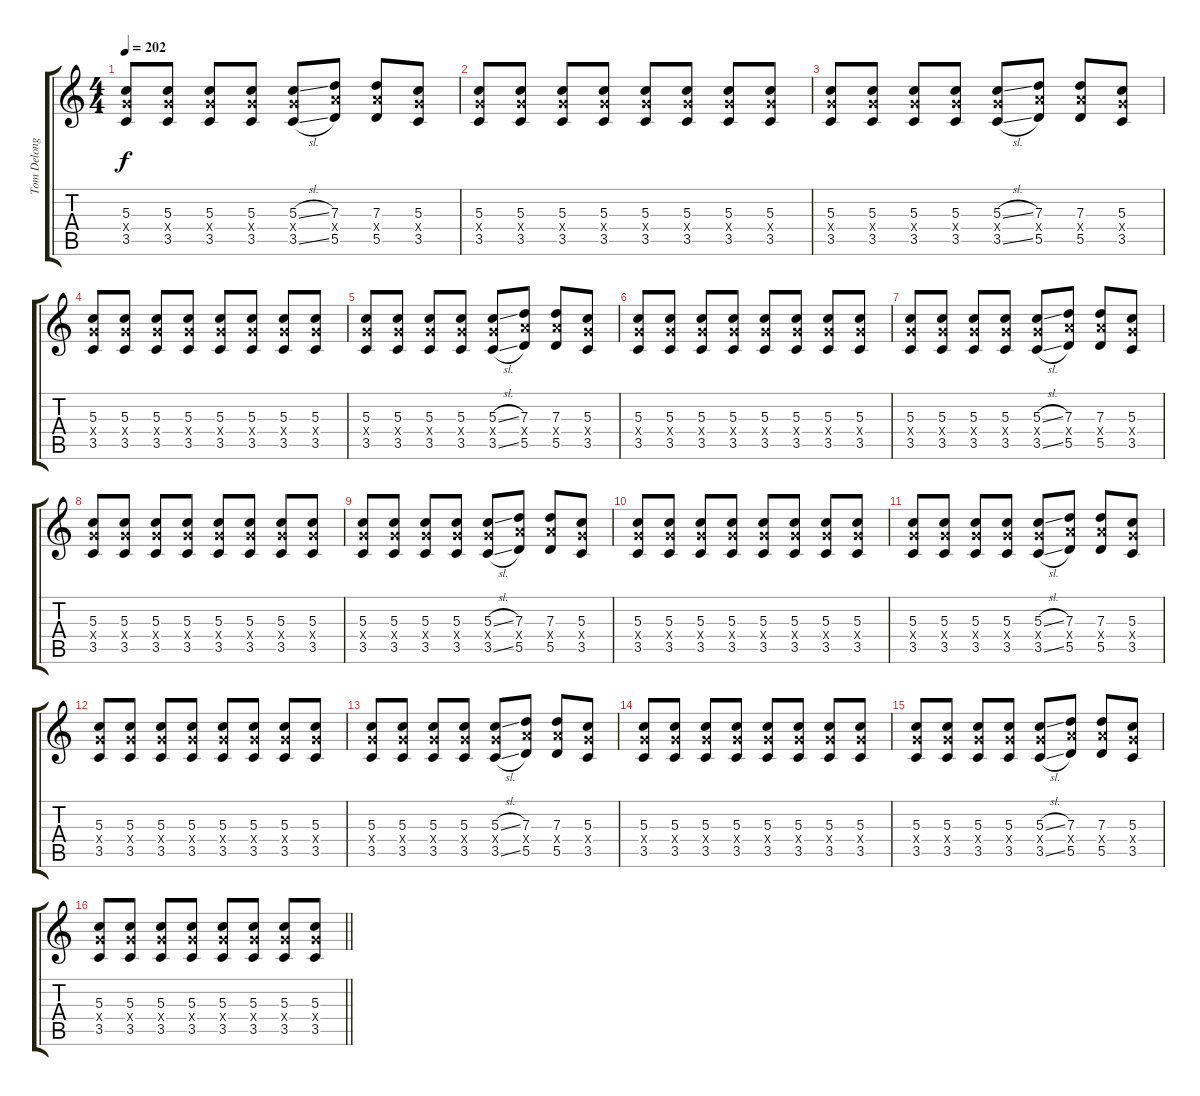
\track ("Tom Delonge - Guitar" "Tom Delong") {instrument distortionguitar}
\staff {score tabs}
\tuning (E4 B3 G3 D3 A2 E2) {hide}
\ts (4 4)
\tempo 202
\clef g2
\ks c
(5.3 5.4{x} 3.5).8{dy f volume 11} (5.3 5.4{x} 3.5).8 (5.3 5.4{x} 3.5).8 (5.3 5.4{x} 3.5).8 (5.3{sl} 5.4{x} 3.5{sl}).8 (7.3 7.4{x} 5.5).8 (7.3 7.4{x} 5.5).8 (5.3 5.4{x} 3.5).8 |
(5.3 5.4{x} 3.5).8 (5.3 5.4{x} 3.5).8 (5.3 5.4{x} 3.5).8 (5.3 5.4{x} 3.5).8 (5.3 5.4{x} 3.5).8 (5.3 5.4{x} 3.5).8 (5.3 5.4{x} 3.5).8 (5.3 5.4{x} 3.5).8 |
(5.3 5.4{x} 3.5).8 (5.3 5.4{x} 3.5).8 (5.3 5.4{x} 3.5).8 (5.3 5.4{x} 3.5).8 (5.3{sl} 5.4{x} 3.5{sl}).8 (7.3 7.4{x} 5.5).8 (7.3 7.4{x} 5.5).8 (5.3 5.4{x} 3.5).8 |
(5.3 5.4{x} 3.5).8 (5.3 5.4{x} 3.5).8 (5.3 5.4{x} 3.5).8 (5.3 5.4{x} 3.5).8 (5.3 5.4{x} 3.5).8 (5.3 5.4{x} 3.5).8 (5.3 5.4{x} 3.5).8 (5.3 5.4{x} 3.5).8 |
(5.3 5.4{x} 3.5).8 (5.3 5.4{x} 3.5).8 (5.3 5.4{x} 3.5).8 (5.3 5.4{x} 3.5).8 (5.3{sl} 5.4{x} 3.5{sl}).8 (7.3 7.4{x} 5.5).8 (7.3 7.4{x} 5.5).8 (5.3 5.4{x} 3.5).8 |
(5.3 5.4{x} 3.5).8 (5.3 5.4{x} 3.5).8 (5.3 5.4{x} 3.5).8 (5.3 5.4{x} 3.5).8 (5.3 5.4{x} 3.5).8 (5.3 5.4{x} 3.5).8 (5.3 5.4{x} 3.5).8 (5.3 5.4{x} 3.5).8 |
(5.3 5.4{x} 3.5).8 (5.3 5.4{x} 3.5).8 (5.3 5.4{x} 3.5).8 (5.3 5.4{x} 3.5).8 (5.3{sl} 5.4{x} 3.5{sl}).8 (7.3 7.4{x} 5.5).8 (7.3 7.4{x} 5.5).8 (5.3 5.4{x} 3.5).8 |
(5.3 5.4{x} 3.5).8 (5.3 5.4{x} 3.5).8 (5.3 5.4{x} 3.5).8 (5.3 5.4{x} 3.5).8 (5.3 5.4{x} 3.5).8 (5.3 5.4{x} 3.5).8 (5.3 5.4{x} 3.5).8 (5.3 5.4{x} 3.5).8 |
(5.3 5.4{x} 3.5).8 (5.3 5.4{x} 3.5).8 (5.3 5.4{x} 3.5).8 (5.3 5.4{x} 3.5).8 (5.3{sl} 5.4{x} 3.5{sl}).8 (7.3 7.4{x} 5.5).8 (7.3 7.4{x} 5.5).8 (5.3 5.4{x} 3.5).8 |
(5.3 5.4{x} 3.5).8 (5.3 5.4{x} 3.5).8 (5.3 5.4{x} 3.5).8 (5.3 5.4{x} 3.5).8 (5.3 5.4{x} 3.5).8 (5.3 5.4{x} 3.5).8 (5.3 5.4{x} 3.5).8 (5.3 5.4{x} 3.5).8 |
(5.3 5.4{x} 3.5).8 (5.3 5.4{x} 3.5).8 (5.3 5.4{x} 3.5).8 (5.3 5.4{x} 3.5).8 (5.3{sl} 5.4{x} 3.5{sl}).8 (7.3 7.4{x} 5.5).8 (7.3 7.4{x} 5.5).8 (5.3 5.4{x} 3.5).8 |
(5.3 5.4{x} 3.5).8 (5.3 5.4{x} 3.5).8 (5.3 5.4{x} 3.5).8 (5.3 5.4{x} 3.5).8 (5.3 5.4{x} 3.5).8 (5.3 5.4{x} 3.5).8 (5.3 5.4{x} 3.5).8 (5.3 5.4{x} 3.5).8 |
(5.3 5.4{x} 3.5).8 (5.3 5.4{x} 3.5).8 (5.3 5.4{x} 3.5).8 (5.3 5.4{x} 3.5).8 (5.3{sl} 5.4{x} 3.5{sl}).8 (7.3 7.4{x} 5.5).8 (7.3 7.4{x} 5.5).8 (5.3 5.4{x} 3.5).8 |
(5.3 5.4{x} 3.5).8 (5.3 5.4{x} 3.5).8 (5.3 5.4{x} 3.5).8 (5.3 5.4{x} 3.5).8 (5.3 5.4{x} 3.5).8 (5.3 5.4{x} 3.5).8 (5.3 5.4{x} 3.5).8 (5.3 5.4{x} 3.5).8 |
(5.3 5.4{x} 3.5).8 (5.3 5.4{x} 3.5).8 (5.3 5.4{x} 3.5).8 (5.3 5.4{x} 3.5).8 (5.3{sl} 5.4{x} 3.5{sl}).8 (7.3 7.4{x} 5.5).8 (7.3 7.4{x} 5.5).8 (5.3 5.4{x} 3.5).8 |
\barLineRight lightlight
(5.3 5.4{x} 3.5).8 (5.3 5.4{x} 3.5).8 (5.3 5.4{x} 3.5).8 (5.3 5.4{x} 3.5).8 (5.3 5.4{x} 3.5).8 (5.3 5.4{x} 3.5).8 (5.3 5.4{x} 3.5).8 (5.3 5.4{x} 3.5).8
